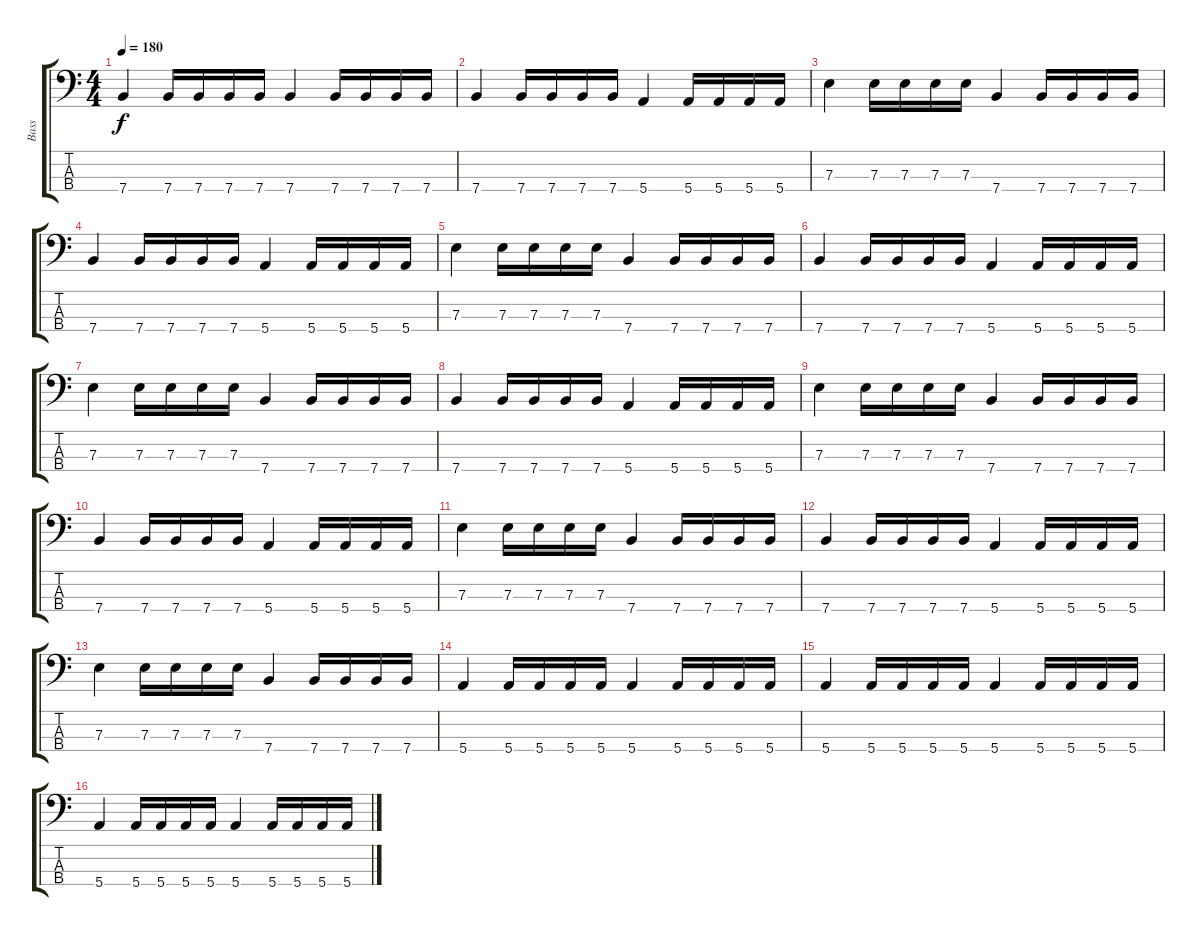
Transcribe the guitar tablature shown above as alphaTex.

\track ("Bass" "Bass") {instrument electricbasspick}
\staff {score tabs}
\tuning (G2 D2 A1 E1) {hide}
\ts (4 4)
\tempo 180
\clef f4
\ks c
7.4.4{dy f} 7.4.16 7.4.16 7.4.16 7.4.16 7.4.4 7.4.16 7.4.16 7.4.16 7.4.16 |
7.4.4 7.4.16 7.4.16 7.4.16 7.4.16 5.4.4 5.4.16 5.4.16 5.4.16 5.4.16 |
7.3.4 7.3.16 7.3.16 7.3.16 7.3.16 7.4.4 7.4.16 7.4.16 7.4.16 7.4.16 |
7.4.4 7.4.16 7.4.16 7.4.16 7.4.16 5.4.4 5.4.16 5.4.16 5.4.16 5.4.16 |
7.3.4 7.3.16 7.3.16 7.3.16 7.3.16 7.4.4 7.4.16 7.4.16 7.4.16 7.4.16 |
7.4.4 7.4.16 7.4.16 7.4.16 7.4.16 5.4.4 5.4.16 5.4.16 5.4.16 5.4.16 |
7.3.4 7.3.16 7.3.16 7.3.16 7.3.16 7.4.4 7.4.16 7.4.16 7.4.16 7.4.16 |
7.4.4 7.4.16 7.4.16 7.4.16 7.4.16 5.4.4 5.4.16 5.4.16 5.4.16 5.4.16 |
7.3.4 7.3.16 7.3.16 7.3.16 7.3.16 7.4.4 7.4.16 7.4.16 7.4.16 7.4.16 |
7.4.4 7.4.16 7.4.16 7.4.16 7.4.16 5.4.4 5.4.16 5.4.16 5.4.16 5.4.16 |
7.3.4 7.3.16 7.3.16 7.3.16 7.3.16 7.4.4 7.4.16 7.4.16 7.4.16 7.4.16 |
7.4.4 7.4.16 7.4.16 7.4.16 7.4.16 5.4.4 5.4.16 5.4.16 5.4.16 5.4.16 |
7.3.4 7.3.16 7.3.16 7.3.16 7.3.16 7.4.4 7.4.16 7.4.16 7.4.16 7.4.16 |
5.4.4 5.4.16 5.4.16 5.4.16 5.4.16 5.4.4 5.4.16 5.4.16 5.4.16 5.4.16 |
5.4.4 5.4.16 5.4.16 5.4.16 5.4.16 5.4.4 5.4.16 5.4.16 5.4.16 5.4.16 |
5.4.4 5.4.16 5.4.16 5.4.16 5.4.16 5.4.4 5.4.16 5.4.16 5.4.16 5.4.16
